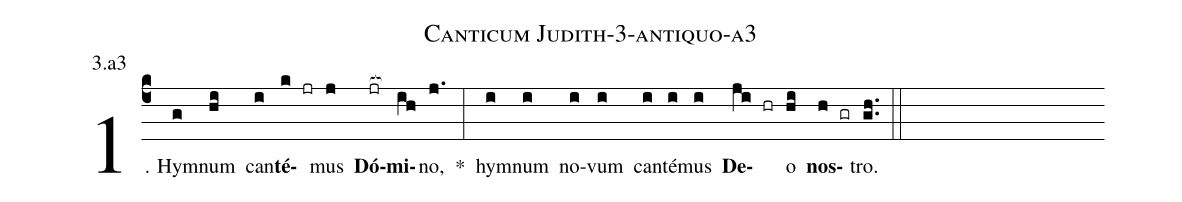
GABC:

name: Canticum Judith-3-antiquo-a3;
annotation: 3.a3;
%%
(c4)1. Hym(g)num(hi) can(i)<b>té</b>(k jr)mus(j) <b>Dó</b>(jr[ocb:1{])<b>mi</b>(ih[ocb:0}])no,(j.) *(:) hym(i)num(i) no(i)vum(i) can(i)té(i)mus(i) <b>De</b>(ji hr)o(hi) <b>nos</b>(h gr)tro.(gh..) (::)
